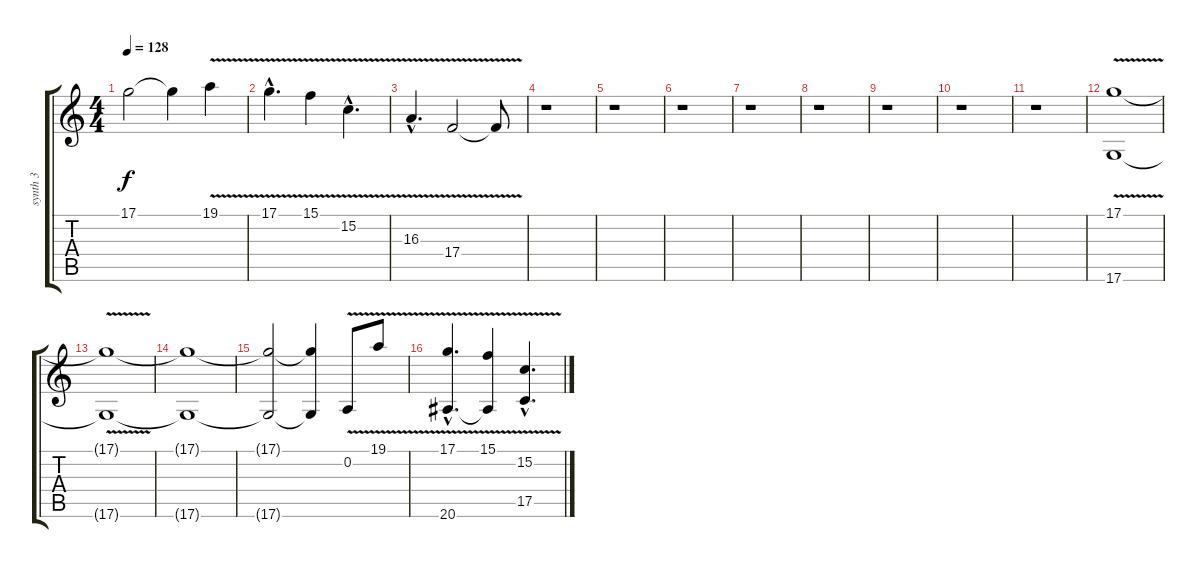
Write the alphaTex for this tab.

\track ("synth 3" "synth 3") {instrument synthstrings1}
\staff {score tabs}
\tuning (D4 A3 F3 C3 G2 D2) {hide}
\ts (4 4)
\tempo 128
\clef g2
\ks c
17.1{t}.2{dy f} 17.1{t}.4 19.1{v}.4 |
17.1{v hac}.4{d} 15.1{v}.4 15.2{v hac}.4{d} |
16.3{v hac}.4{d} 17.4{v}.2 17.4{t}.8 |
r.1 |
r.1 |
r.1 |
r.1 |
r.1 |
r.1 |
r.1 |
r.1 |
(17.1{v} 17.6{v}).1 |
(17.1{t} 17.6{t}).1 |
(17.1{t} 17.6{t}).1 |
(17.1{t} 17.6{t}).2 (17.1{t} 17.6{t}).4 0.2{v}.8 19.1{v}.8 |
(17.1{v hac} 20.6{hac}).4{d} (15.1{v} 20.6{t}).4 (15.2{v} 17.5{v hac}).4{d}
